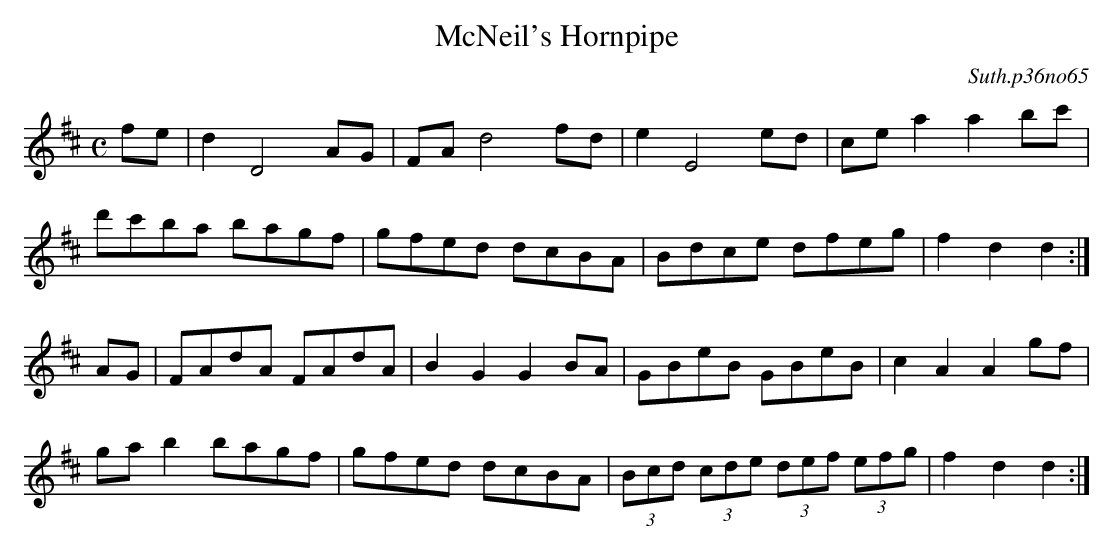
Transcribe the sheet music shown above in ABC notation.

X:1
T:McNeil's Hornpipe
C:Suth.p36no65
M:C
L:1/8
K:D
fe|d2 D4 AG|FAd4 fd|e2 E4 ed|ce a2a2bc'|
d'c'ba bagf|gfed dcBA|Bdce dfeg|f2d2d2:|
AG|FAdA FAdA|B2G2G2BA|GBeB GBeB|c2A2A2gf|
gab2 bagf|gfed dcBA|(3Bcd (3cde (3def (3efg|f2d2d2:|
